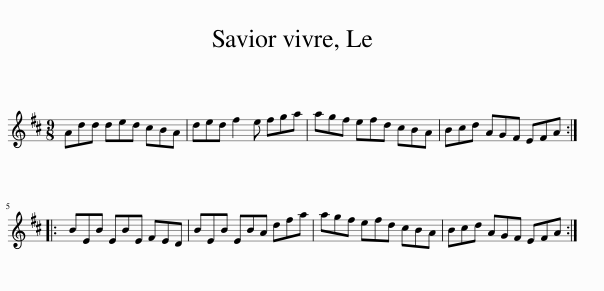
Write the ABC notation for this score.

X:1
L:1/8
M:9/8
I:linebreak $
K:D
V:1 treble
V:1
 Add ded cBA | ded f2 e fga | agf efd cBA | Bcd AGF EFA ::$ BEB EBE FED | %5
 BEB EBA dfa | agf efd cBA | Bcd AGF EFA :| %8
